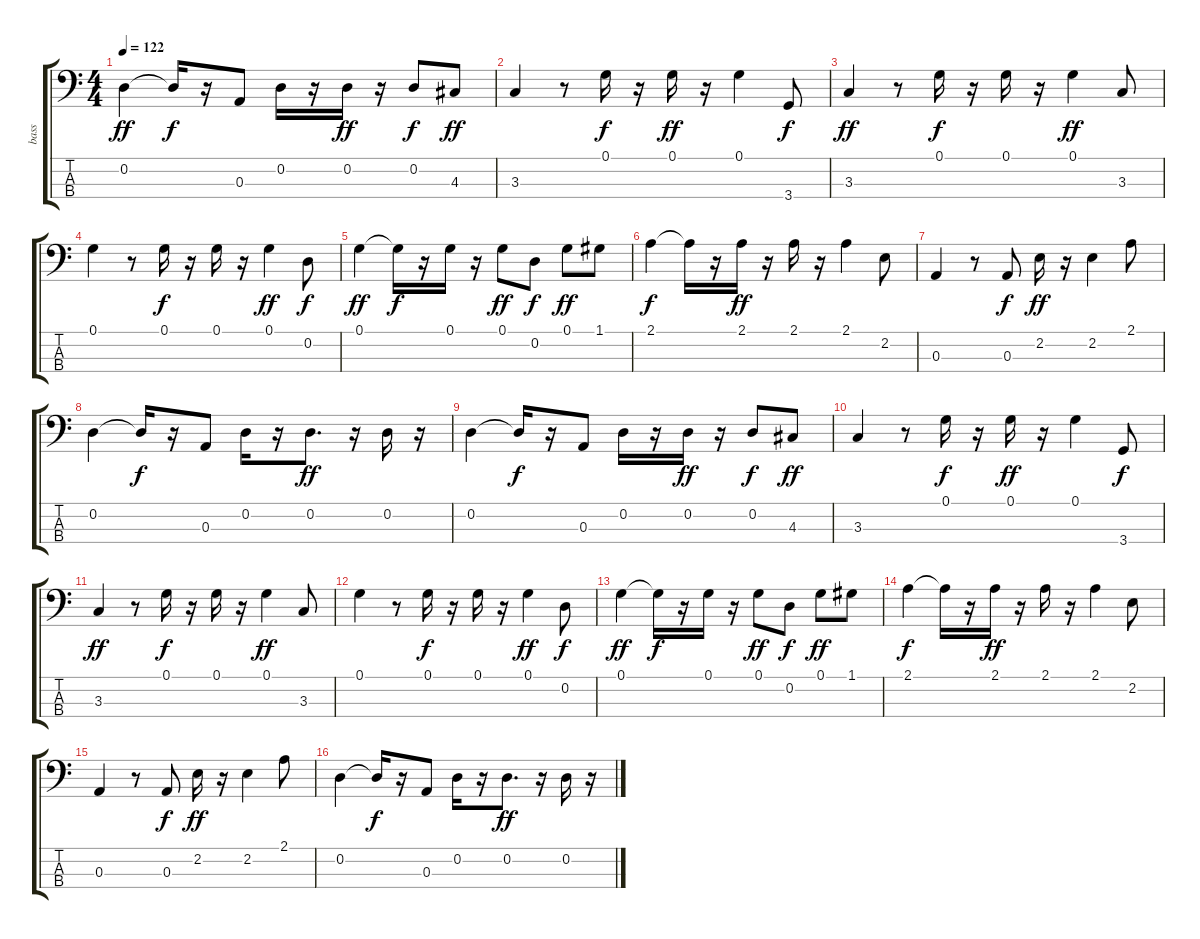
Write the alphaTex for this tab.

\track ("bass" "bass") {instrument electricbassfinger}
\staff {score tabs}
\tuning (G2 D2 A1 E1) {hide}
\ts (4 4)
\tempo 122
\clef f4
\ks c
0.2.4{dy ff} 0.2{t}.16{dy f} r.16 0.3.8 0.2.16 r.16 0.2.16{dy ff} r.16 0.2.8{dy f} 4.3.8{dy ff} |
3.3.4 r.8 0.1.16{dy f} r.16 0.1.16{dy ff} r.16 0.1.4 3.4.8{dy f} |
3.3.4{dy ff} r.8 0.1.16{dy f} r.16 0.1.16 r.16 0.1.4{dy ff} 3.3.8 |
0.1.4 r.8 0.1.16{dy f} r.16 0.1.16 r.16 0.1.4{dy ff} 0.2.8{dy f} |
0.1.4{dy ff} 0.1{t}.16{dy f} r.16 0.1.16 r.16 0.1.8{dy ff} 0.2.8{dy f} 0.1.8{dy ff} 1.1.8 |
2.1.4{dy f} 2.1{t}.16 r.16 2.1.16{dy ff} r.16 2.1.16 r.16 2.1.4 2.2.8 |
0.3.4 r.8 0.3.8{dy f} 2.2.16{dy ff} r.16 2.2.4 2.1.8 |
0.2.4 0.2{t}.16{dy f} r.16 0.3.8 0.2.16 r.16 0.2.8{d dy ff} r.16 0.2.16 r.16 |
0.2.4 0.2{t}.16{dy f} r.16 0.3.8 0.2.16 r.16 0.2.16{dy ff} r.16 0.2.8{dy f} 4.3.8{dy ff} |
3.3.4 r.8 0.1.16{dy f} r.16 0.1.16{dy ff} r.16 0.1.4 3.4.8{dy f} |
3.3.4{dy ff} r.8 0.1.16{dy f} r.16 0.1.16 r.16 0.1.4{dy ff} 3.3.8 |
0.1.4 r.8 0.1.16{dy f} r.16 0.1.16 r.16 0.1.4{dy ff} 0.2.8{dy f} |
0.1.4{dy ff} 0.1{t}.16{dy f} r.16 0.1.16 r.16 0.1.8{dy ff} 0.2.8{dy f} 0.1.8{dy ff} 1.1.8 |
2.1.4{dy f} 2.1{t}.16 r.16 2.1.16{dy ff} r.16 2.1.16 r.16 2.1.4 2.2.8 |
0.3.4 r.8 0.3.8{dy f} 2.2.16{dy ff} r.16 2.2.4 2.1.8 |
0.2.4 0.2{t}.16{dy f} r.16 0.3.8 0.2.16 r.16 0.2.8{d dy ff} r.16 0.2.16 r.16
